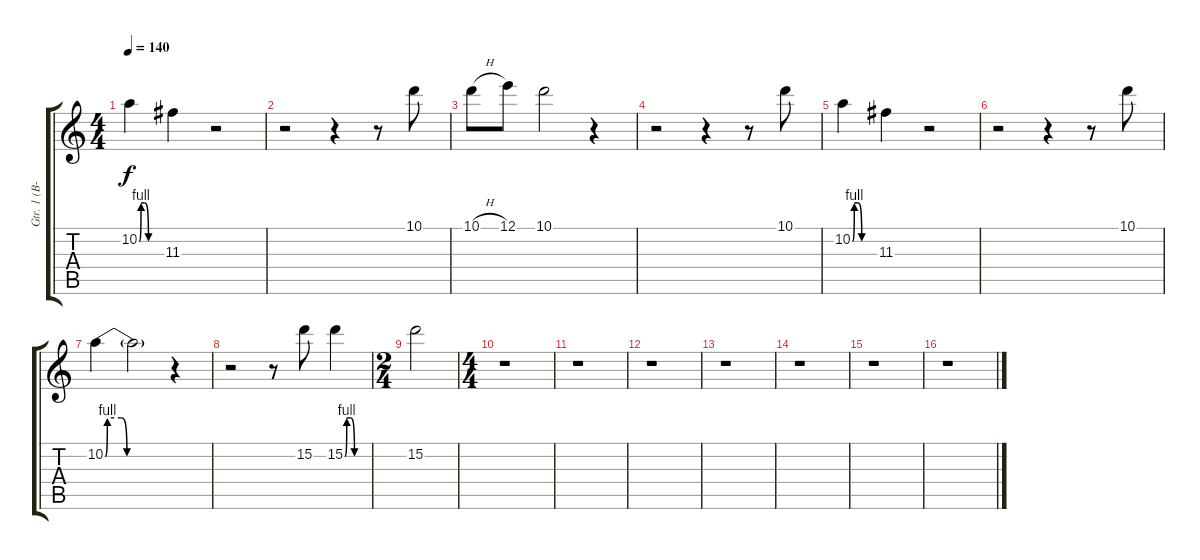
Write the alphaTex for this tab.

\track ("Gtr. 1 (B-bender)" "Gtr. 1 (B-") {instrument distortionguitar}
\staff {score tabs}
\tuning (E4 B3 G3 D3 A2 E2) {hide}
\ts (4 4)
\tempo 140
\clef g2
\ks c
10.2{be (custom 0 0 5 4 15 4 25 0 45 0 60 0)}.4{dy f} 11.3.4 r.2 |
r.2 r.4 r.8 10.1.8 |
10.1{h}.8 12.1.8 10.1.2 r.4 |
r.2 r.4 r.8 10.1.8 |
10.2{be (custom 0 0 5 4 15 4 25 0 45 0 60 0)}.4 11.3.4 r.2 |
r.2 r.4 r.8 10.1.8 |
10.2{be (custom 0 0 2 4 15 4 20 0 45 0 60 0)}.4 10.2{t}.2 r.4 |
r.2 r.8 15.2.8 15.2{be (custom 0 0 5 4 15 4 25 0 45 0 60 0)}.4 |
\ts (2 4)
15.2.2 |
\ts (4 4)
r.1 |
r.1 |
r.1 |
r.1 |
r.1 |
r.1 |
r.1
